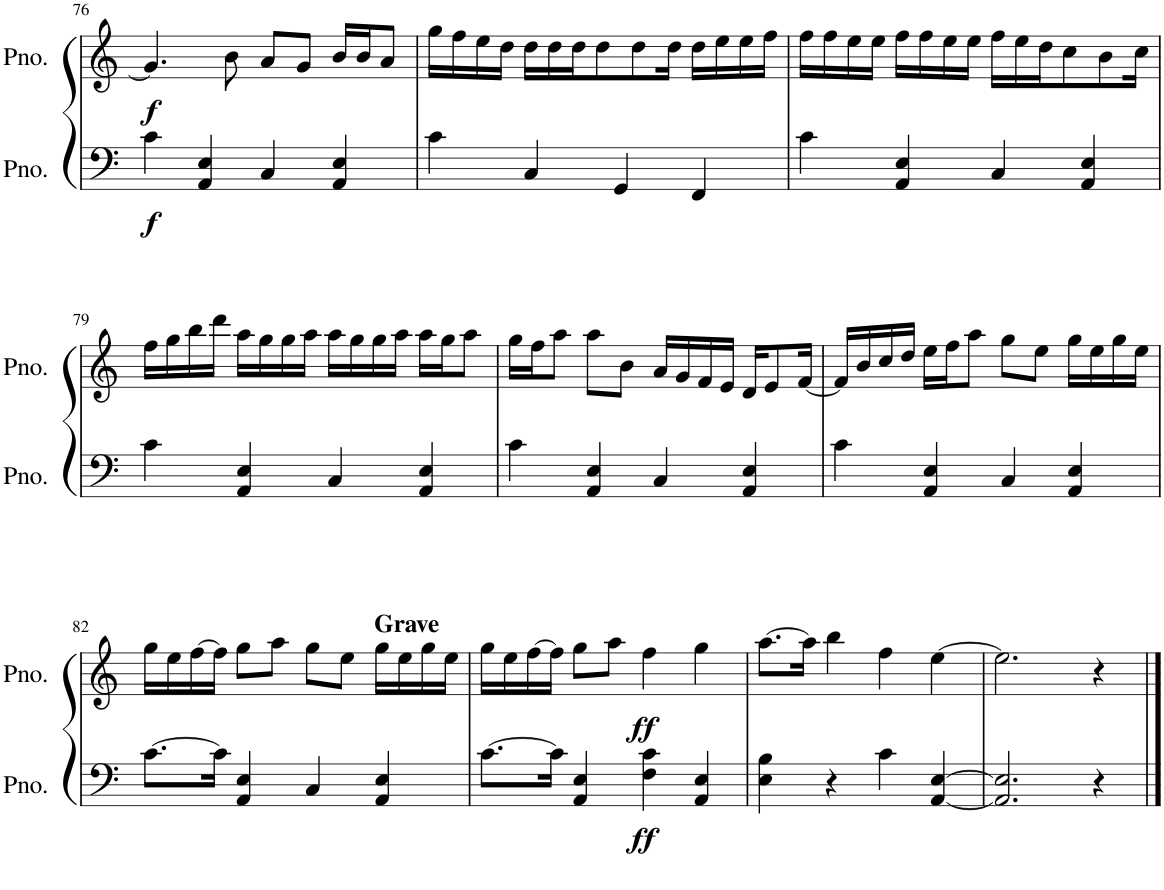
**kern	**dynam	**kern	**dynam
*part2	*part2	*part1	*part1
*staff2	*staff2	*staff1	*staff1
*I"Piano	*	*I"Piano	*
*I'Pno.	*	*I'Pno.	*
!!LO:PB:g=z
*clefF4	*	*clefG2	*
*k[]	*	*k[]	*
*M4/4	*	*M4/4	*
=76	=76	=76	=76
!	!LO:DY:b	!	!LO:DY:b
4c\	f	4.g/]	f
4AA/ 4E/	.	.	.
.	.	8b\	.
4C/	.	8a/L	.
.	.	8g/J	.
4AA/ 4E/	.	16b/LL	.
.	.	16b/J	.
.	.	8a/J	.
=77	=77	=77	=77
4c\	.	16gg\LL	.
.	.	16ff\	.
.	.	16ee\	.
.	.	16dd\JJ	.
4C/	.	16dd\LL	.
.	.	16dd\	.
.	.	16dd\J	.
.	.	8dd\	.
4GG/	.	.	.
.	.	8dd\	.
.	.	16dd\Jk	.
4FF/	.	16dd\LL	.
.	.	16ee\	.
.	.	16ee\	.
.	.	16ff\JJ	.
=78	=78	=78	=78
4c\	.	16ff\LL	.
.	.	16ff\	.
.	.	16ee\	.
.	.	16ee\JJ	.
4AA/ 4E/	.	16ff\LL	.
.	.	16ff\	.
.	.	16ee\	.
.	.	16ee\JJ	.
4C/	.	16ff\LL	.
.	.	16ee\	.
.	.	16dd\J	.
.	.	8cc\	.
4AA/ 4E/	.	.	.
.	.	8b\	.
.	.	16cc\Jk	.
!!LO:LB:g=z
=79	=79	=79	=79
4c\	.	16ff\LL	.
.	.	16gg\	.
.	.	16bb\	.
.	.	16ddd\JJ	.
4AA/ 4E/	.	16aa\LL	.
.	.	16gg\	.
.	.	16gg\	.
.	.	16aa\JJ	.
4C/	.	16aa\LL	.
.	.	16gg\	.
.	.	16gg\	.
.	.	16aa\JJ	.
4AA/ 4E/	.	16aa\LL	.
.	.	16gg\J	.
.	.	8aa\J	.
=80	=80	=80	=80
4c\	.	16gg\LL	.
.	.	16ff\J	.
.	.	8aa\J	.
4AA/ 4E/	.	8aa\L	.
.	.	8b\J	.
4C/	.	16a/LL	.
.	.	16g/	.
.	.	16f/	.
.	.	16e/JJ	.
4AA/ 4E/	.	16d/KL	.
.	.	8e/	.
.	.	[16f/Jk	.
=81	=81	=81	=81
4c\	.	16f/LL]	.
.	.	16b/	.
.	.	16cc/	.
.	.	16dd/JJ	.
4AA/ 4E/	.	16ee\LL	.
.	.	16ff\J	.
.	.	8aa\J	.
4C/	.	8gg\L	.
.	.	8ee\J	.
4AA/ 4E/	.	16gg\LL	.
.	.	16ee\	.
.	.	16gg\	.
.	.	16ee\JJ	.
!!LO:LB:g=z
=82	=82	=82	=82
[8.c\L	.	16gg\LL	.
.	.	16ee\	.
.	.	[16ff\	.
16c\Jk]	.	16ff\JJ]	.
4AA/ 4E/	.	8gg\L	.
.	.	8aa\J	.
4C/	.	8gg\L	.
.	.	8ee\J	.
!	!	!LO:TX:a:B:t=Grave	!
4AA/ 4E/	.	16gg\LL	.
.	.	16ee\	.
.	.	16gg\	.
.	.	16ee\JJ	.
=83	=83	=83	=83
[8.c\L	.	16gg\LL	.
.	.	16ee\	.
.	.	[16ff\	.
16c\Jk]	.	16ff\JJ]	.
4AA/ 4E/	.	8gg\L	.
.	.	8aa\J	.
!	!LO:DY:b	!	!LO:DY:b
4F\ 4c\	ff	4ff\	ff
4AA/ 4E/	.	4gg\	.
=84	=84	=84	=84
4E\ 4B\	.	[8.aa\L	.
.	.	16aa\Jk]	.
4r	.	4bb\	.
4c\	.	4ff\	.
[4AA/ [4E/	.	[4ee\	.
=85	=85	=85	=85
2.AA/] 2.E/]	.	2.ee\]	.
4r	.	4r	.
==	==	==	==
*-	*-	*-	*-
